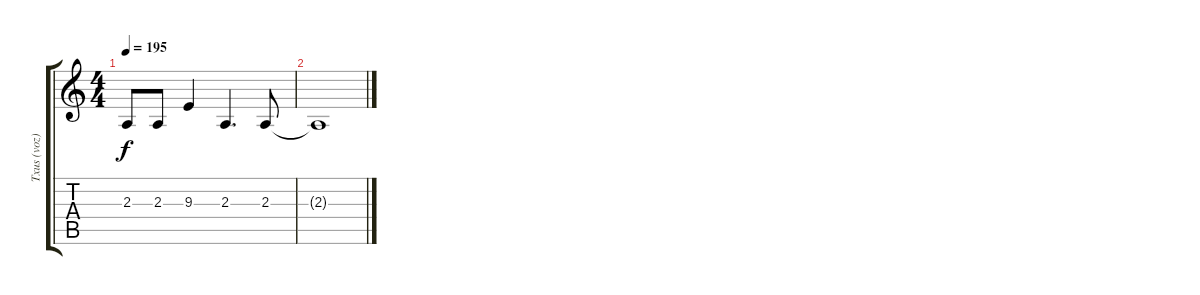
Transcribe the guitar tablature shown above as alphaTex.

\track ("Txus (voz)" "Txus (voz)") {instrument lead1square}
\staff {score tabs}
\tuning (E4 B3 G3 D3 A2 E2) {hide}
\ts (4 4)
\tempo 195
\clef g2
\ks c
2.3{t}.8{dy f} 2.3.8 9.3.4 2.3.4{d} 2.3.8 |
2.3{t}.1
